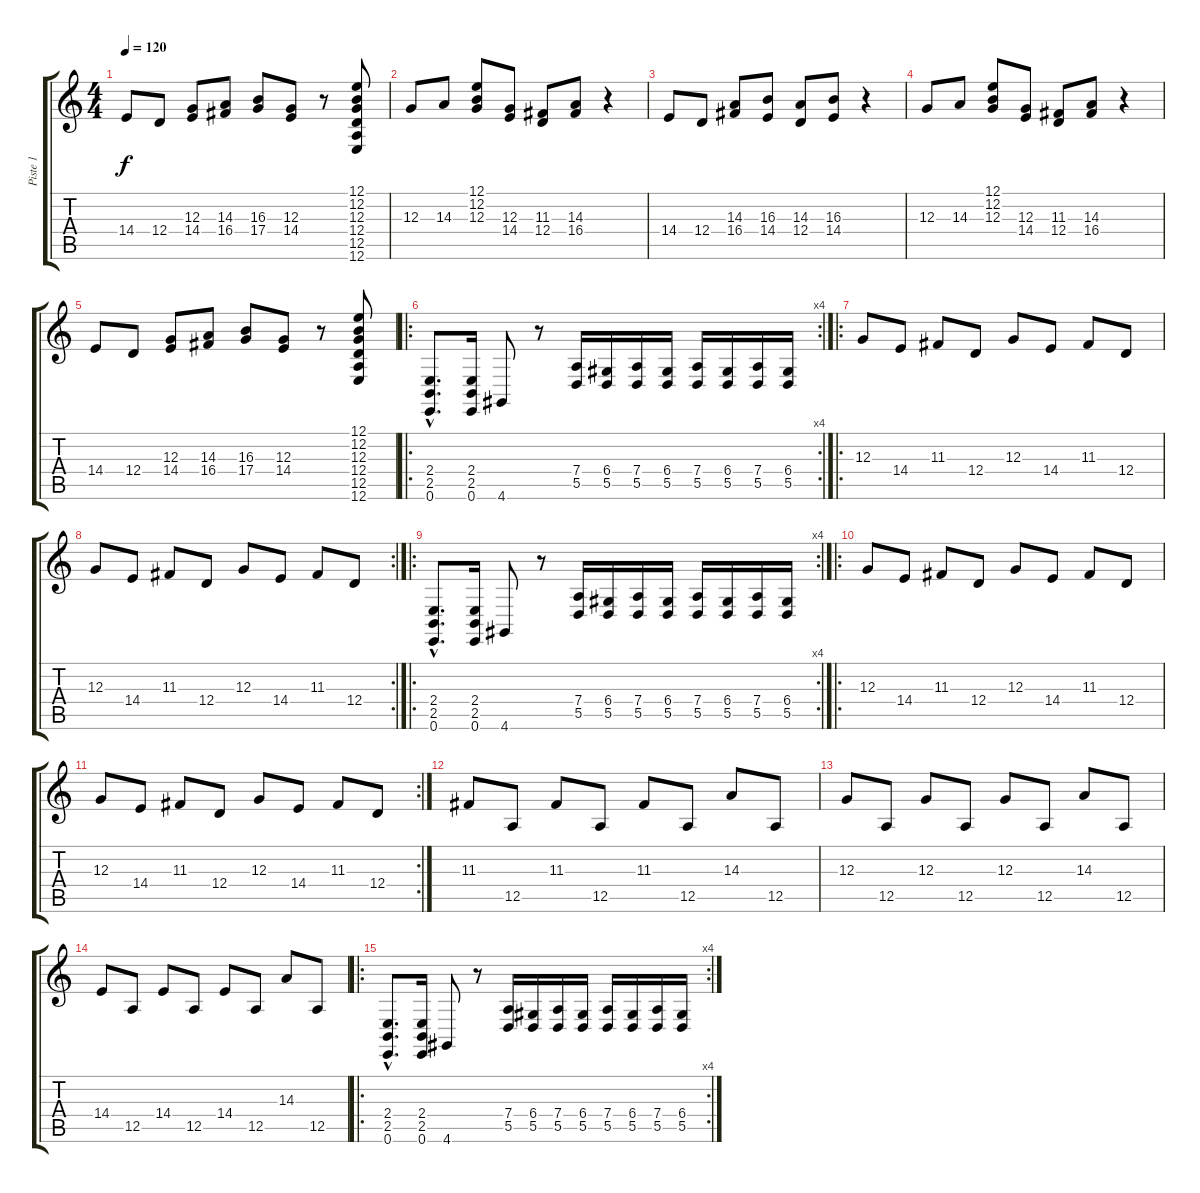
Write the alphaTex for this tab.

\track ("Piste 1" "Piste 1") {instrument shamisen}
\staff {score tabs}
\tuning (E4 B3 G3 D3 A2 E2) {hide}
\ts (4 4)
\tempo 120
\clef g2
\ks c
14.4.8{dy f} 12.4.8 (12.3 14.4).8 (14.3 16.4).8 (16.3 17.4).8 (12.3 14.4).8 r.8 (12.1 12.2 12.3 12.4 12.5 12.6).8 |
12.3.8{instrument shamisen} 14.3.8 (12.1 12.2 12.3).8 (12.3 14.4).8 (11.3 12.4).8 (14.3 16.4).8 r.4 |
14.4.8 12.4.8 (14.3 16.4).8 (16.3 14.4).8 (14.3 12.4).8 (16.3 14.4).8 r.4 |
12.3.8 14.3.8 (12.1 12.2 12.3).8 (12.3 14.4).8 (11.3 12.4).8 (14.3 16.4).8 r.4 |
14.4.8 12.4.8 (12.3 14.4).8 (14.3 16.4).8 (16.3 17.4).8 (12.3 14.4).8 r.8 (12.1 12.2 12.3 12.4 12.5 12.6).8 |
\ro
\rc 4
(2.4{hac} 2.5{hac} 0.6{hac}).8{d instrument distortionguitar} (2.4 2.5 0.6).16 4.6.8 r.8 (7.4 5.5).16 (6.4 5.5).16 (7.4 5.5).16 (6.4 5.5).16 (7.4 5.5).16 (6.4 5.5).16 (7.4 5.5).16 (6.4 5.5).16 |
\ro
12.3.8 14.4.8 11.3.8 12.4.8 12.3.8 14.4.8 11.3.8 12.4.8 |
\rc 2
12.3.8 14.4.8 11.3.8 12.4.8 12.3.8 14.4.8 11.3.8 12.4.8 |
\ro
\rc 4
(2.4{hac} 2.5{hac} 0.6{hac}).8{d instrument distortionguitar} (2.4 2.5 0.6).16 4.6.8 r.8 (7.4 5.5).16 (6.4 5.5).16 (7.4 5.5).16 (6.4 5.5).16 (7.4 5.5).16 (6.4 5.5).16 (7.4 5.5).16 (6.4 5.5).16 |
\ro
12.3.8 14.4.8 11.3.8 12.4.8 12.3.8 14.4.8 11.3.8 12.4.8 |
\rc 2
12.3.8 14.4.8 11.3.8 12.4.8 12.3.8 14.4.8 11.3.8 12.4.8 |
11.3.8{instrument acousticgrandpiano} 12.5.8 11.3.8 12.5.8 11.3.8 12.5.8 14.3.8 12.5.8 |
12.3.8 12.5.8 12.3.8 12.5.8 12.3.8 12.5.8 14.3.8 12.5.8 |
14.4.8 12.5.8 14.4.8 12.5.8 14.4.8 12.5.8 14.3.8 12.5.8 |
\ro
\rc 4
(2.4{hac} 2.5{hac} 0.6{hac}).8{d instrument distortionguitar} (2.4 2.5 0.6).16 4.6.8 r.8 (7.4 5.5).16 (6.4 5.5).16 (7.4 5.5).16 (6.4 5.5).16 (7.4 5.5).16 (6.4 5.5).16 (7.4 5.5).16 (6.4 5.5).16
